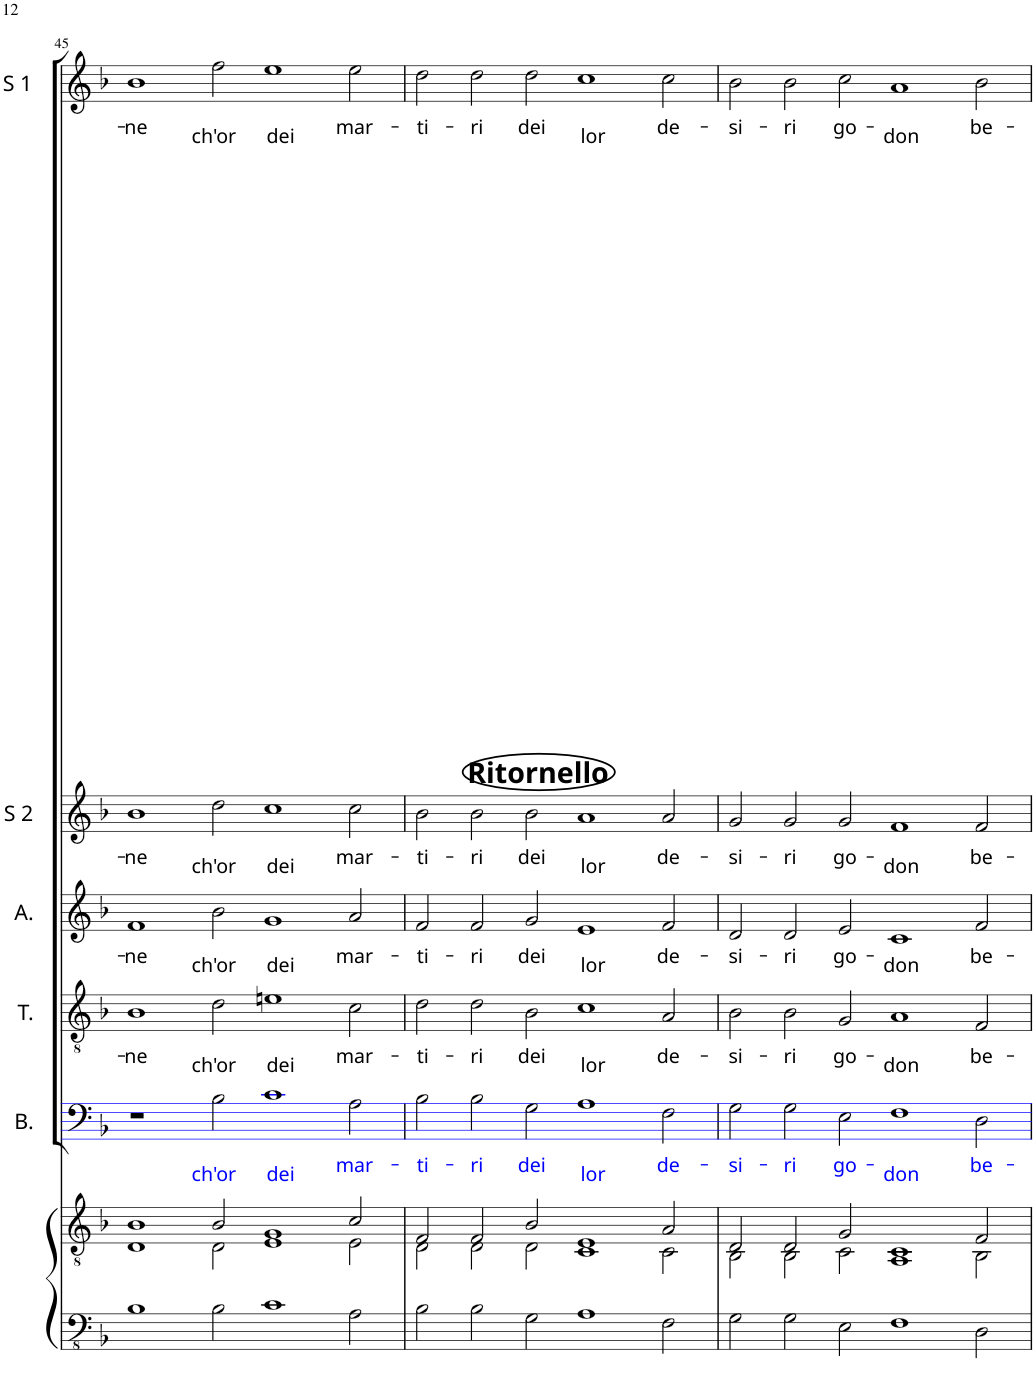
**kern	**kern	**kern	**text	**kern	**text	**kern	**text	**kern	**text	**kern	**text
*part6	*part6	*part5	*part5	*part4	*part4	*part3	*part3	*part2	*part2	*part1	*part1
*staff7	*staff6	*staff5	*staff5	*staff4	*staff4	*staff3	*staff3	*staff2	*staff2	*staff1	*staff1
*I"Piano	*	*I"B.	*	*I"T.	*	*I"A.	*	*I"S 2	*	*I"S 1	*
*I'Pno	*	*I'B.	*	*I'T.	*	*I'A.	*	*I'S 2	*	*I'S 1	*
!!LO:PB:g=z
*clefFv4	*clefGv2	*clefF4	*	*clefGv2	*	*clefG2	*	*clefG2	*	*clefG2	*
*k[b-]	*k[b-]	*k[b-]	*	*k[b-]	*	*k[b-]	*	*k[b-]	*	*k[b-]	*
*M6/2	*M6/2	*M6/2	*	*M6/2	*	*M6/2	*	*M6/2	*	*M6/2	*
=45	=45	=45	=45	=45	=45	=45	=45	=45	=45	=45	=45
*	*^	*	*	*	*	*	*	*	*	*	*
!	!	!	!	!	!	!	!	!	!	!	!LO:TX:b:B:t=Ritornello	!
!	!	!	!	!	!	!LO:LY:b	!	!LO:LY:b	!	!LO:LY:b	!	!LO:LY:b
1BB-	1B-	1D	1r	.	1B-	-ne	1f	-ne	1b-	-ne	1b-	-ne
!	!	!	!	!LO:LY:b:color=#0000FF	!	!LO:LY:b	!	!LO:LY:b	!	!LO:LY:b	!	!LO:LY:b
2BB-\	2B-/	2D\	2B-\	ch'or	2d\	ch'or	2b-\	ch'or	2dd\	ch'or	2ff\	ch'or
!	!	!	!	!LO:LY:b:color=#0000FF	!	!LO:LY:b	!	!LO:LY:b	!	!LO:LY:b	!	!LO:LY:b
1C	1G	1E	1c	dei	1en	dei	1g	dei	1cc	dei	1ee	dei
!	!	!	!	!LO:LY:b:color=#0000FF	!	!LO:LY:b	!	!LO:LY:b	!	!LO:LY:b	!	!LO:LY:b
2AA\	2c/	2E\	2A\	mar-	2c\	mar-	2a/	mar-	2cc\	mar-	2ee\	mar-
=46	=46	=46	=46	=46	=46	=46	=46	=46	=46	=46	=46	=46
!	!	!	!	!LO:LY:b:color=#0000FF	!	!LO:LY:b	!	!LO:LY:b	!	!LO:LY:b	!	!LO:LY:b
2BB-\	2F/	2D\	2B-\	-ti-	2d\	-ti-	2f/	-ti-	2b-\	-ti-	2dd\	-ti-
!	!	!	!	!LO:LY:b:color=#0000FF	!	!LO:LY:b	!	!LO:LY:b	!	!LO:LY:b	!	!LO:LY:b
2BB-\	2F/	2D\	2B-\	-ri	2d\	-ri	2f/	-ri	2b-\	-ri	2dd\	-ri
!	!	!	!	!LO:LY:b:color=#0000FF	!	!LO:LY:b	!	!LO:LY:b	!	!LO:LY:b	!	!LO:LY:b
2GG\	2B-/	2D\	2G\	dei	2B-\	dei	2g/	dei	2b-\	dei	2dd\	dei
!	!	!	!	!LO:LY:b:color=#0000FF	!	!LO:LY:b	!	!LO:LY:b	!	!LO:LY:b	!	!LO:LY:b
1AA	1E	1C	1A	lor	1c	lor	1e	lor	1a	lor	1cc	lor
!	!	!	!	!LO:LY:b:color=#0000FF	!	!LO:LY:b	!	!LO:LY:b	!	!LO:LY:b	!	!LO:LY:b
2FF\	2A/	2C\	2F\	de-	2A/	de-	2f/	de-	2a/	de-	2cc\	de-
=47	=47	=47	=47	=47	=47	=47	=47	=47	=47	=47	=47	=47
!	!	!	!	!LO:LY:b:color=#0000FF	!	!LO:LY:b	!	!LO:LY:b	!	!LO:LY:b	!	!LO:LY:b
2GG\	2D/	2BB-\	2G\	-si-	2B-\	-si-	2d/	-si-	2g/	-si-	2b-\	-si-
!	!	!	!	!LO:LY:b:color=#0000FF	!	!LO:LY:b	!	!LO:LY:b	!	!LO:LY:b	!	!LO:LY:b
2GG\	2D/	2BB-\	2G\	-ri	2B-\	-ri	2d/	-ri	2g/	-ri	2b-\	-ri
!	!	!	!	!LO:LY:b:color=#0000FF	!	!LO:LY:b	!	!LO:LY:b	!	!LO:LY:b	!	!LO:LY:b
2EE\	2G/	2C\	2E\	go-	2G/	go-	2e/	go-	2g/	go-	2cc\	go-
!	!	!	!	!LO:LY:b:color=#0000FF	!	!LO:LY:b	!	!LO:LY:b	!	!LO:LY:b	!	!LO:LY:b
1FF	1C	1AA	1F	-don	1A	-don	1c	-don	1f	-don	1a	-don
!	!	!	!	!LO:LY:b:color=#0000FF	!	!LO:LY:b	!	!LO:LY:b	!	!LO:LY:b	!	!LO:LY:b
2DD\	2F/	2BB-\	2D\	be-	2F/	be-	2f/	be-	2f/	be-	2b-\	be-
*	*v	*v	*	*	*	*	*	*	*	*	*	*
=	=	=	=	=	=	=	=	=	=	=	=
*-	*-	*-	*-	*-	*-	*-	*-	*-	*-	*-	*-
